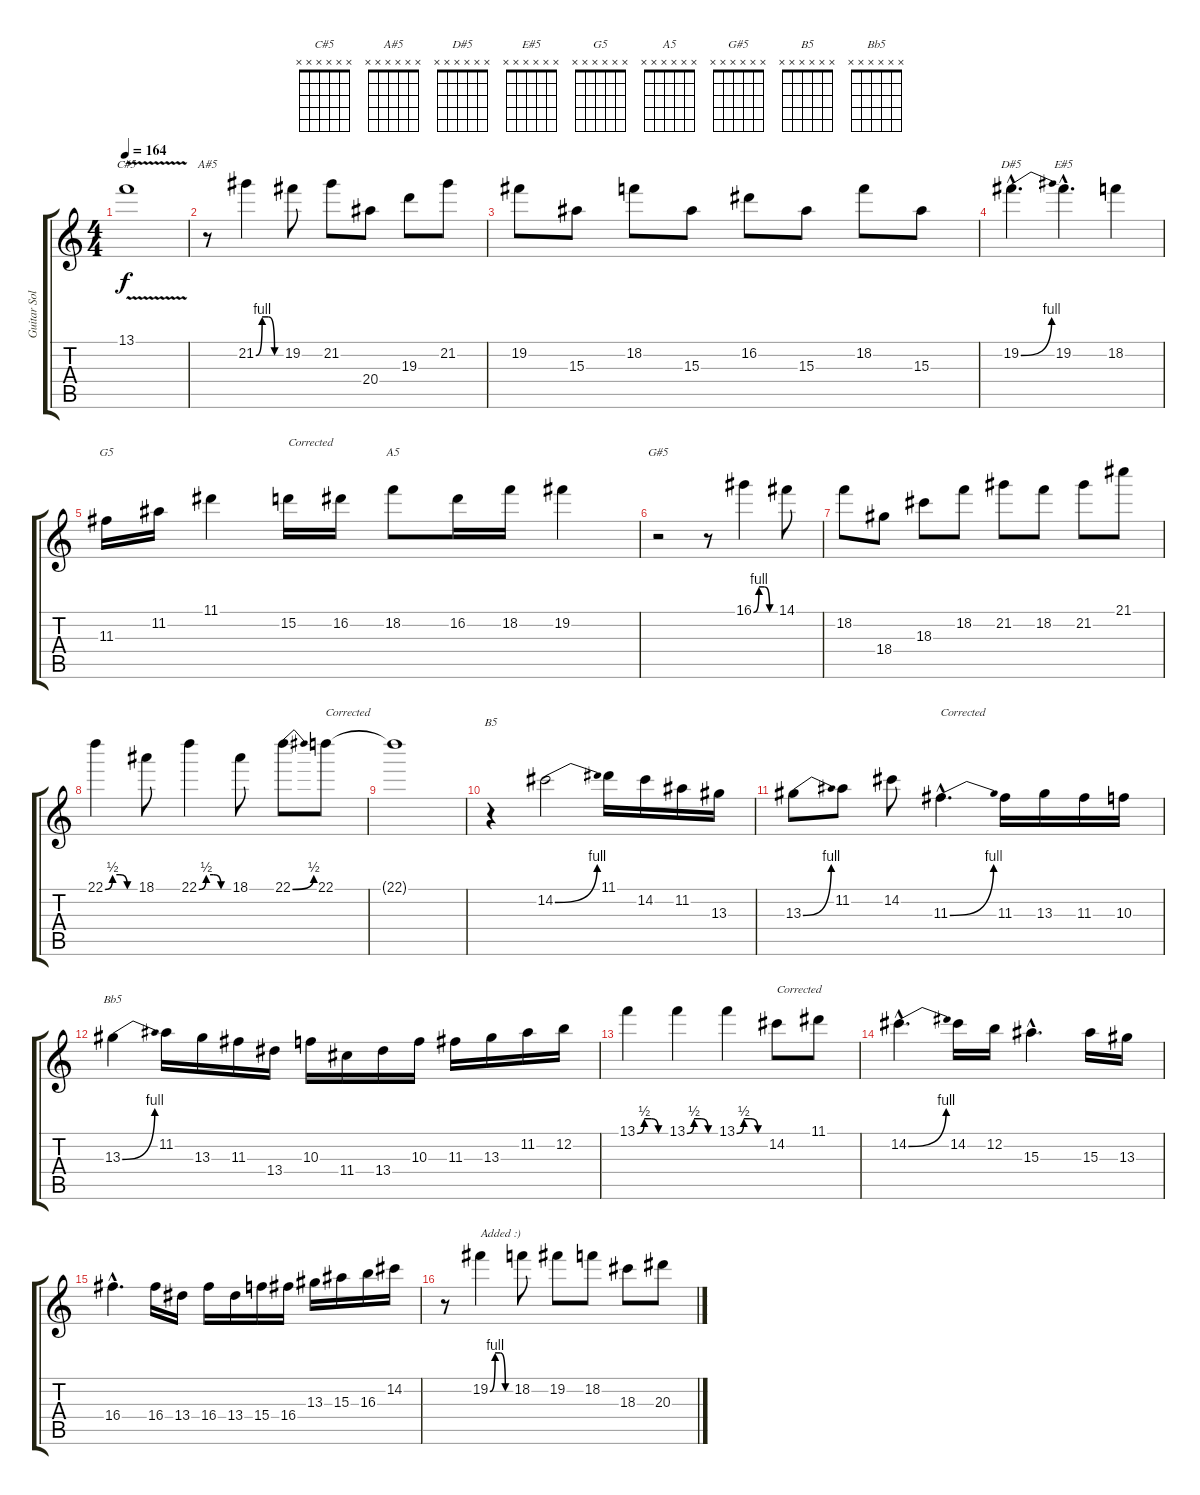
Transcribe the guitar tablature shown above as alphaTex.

\track ("Guitar Solo" "Guitar Sol") {instrument distortionguitar}
\staff {score tabs}
\tuning (E4 B3 G3 D3 A2 E2) {hide}
\chord ("C#5" x x x x x x)
\chord ("A#5" x x x x x x)
\chord ("D#5" x x x x x x)
\chord ("E#5" x x x x x x)
\chord ("G5" x x x x x x)
\chord ("A5" x x x x x x)
\chord ("G#5" x x x x x x)
\chord ("B5" x x x x x x)
\chord ("Bb5" x x x x x x)
\ts (4 4)
\tempo 164
\clef g2
\ks c
13.1{v t}.1{ch "C#5" dy f} |
r.8{ch "A#5"} 21.2{be (custom 0 0 15 4 30 4 45 0 60 0)}.4 19.2.8 21.2.8 20.4.8 19.3.8 21.2.8 |
19.2.8 15.3.8 18.2.8 15.3.8 16.2.8 15.3.8 18.2.8 15.3.8 |
19.2{be (bend 0 0 60 4) hac}.4{d ch "D#5"} 19.2{hac}.4{d ch "E#5"} 18.2.4 |
11.3.16{ch "G5"} 11.2.16 11.1.4 15.2.16{txt "Corrected"} 16.2.16 18.2.8{ch "A5"} 16.2.16 18.2.16 19.2.4 |
r.2{ch "G#5"} r.8 16.1{be (custom 0 0 15 4 30 4 45 0 60 0)}.4 14.1.8 |
18.2.8 18.4.8 18.3.8 18.2.8 21.2.8 18.2.8 21.2.8 21.1.8 |
22.1{be (custom 0 0 15 2 30 2 45 0 60 0)}.4 18.1.8 22.1{be (custom 0 0 15 2 30 2 45 0 60 0)}.4 18.1.8 22.1{be (bend 0 0 60 2)}.8 22.1.8{txt "Corrected"} |
22.1{t}.1 |
r.4{ch "B5"} 14.2{be (bend 0 0 60 4)}.2 11.1.16 14.2.16 11.2.16 13.3.16 |
13.3{be (bend 0 0 60 4)}.8 11.2.8 14.2.8 11.3{be (bend 0 0 60 4) hac}.4{d txt "Corrected"} 11.3.16 13.3.16 11.3.16 10.3.16 |
13.3{be (bend 0 0 60 4)}.4{ch "Bb5"} 11.2.16 13.3.16 11.3.16 13.4.16 10.3.16 11.4.16 13.4.16 10.3.16 11.3.16 13.3.16 11.2.16 12.2.16 |
13.1{be (custom 0 0 15 2 30 2 45 0 60 0)}.4 13.1{be (custom 0 0 15 2 30 2 45 0 60 0)}.4 13.1{be (custom 0 0 15 2 30 2 45 0 60 0)}.4 14.2.8{txt "Corrected"} 11.1.8 |
14.2{be (bend 0 0 60 4) hac}.4{d} 14.2.16 12.2.16 15.3{hac}.4{d} 15.3.16 13.3.16 |
16.4{hac}.4{d} 16.4.16 13.4.16 16.4.16 13.4.16 15.4.16 16.4.16 13.3.16 15.3.16 16.3.16 14.2.16 |
r.8 19.2{be (custom 0 0 15 4 30 4 45 0 60 0)}.4{txt "Added :)"} 18.2.8 19.2.8 18.2.8 18.3.8 20.3.8
